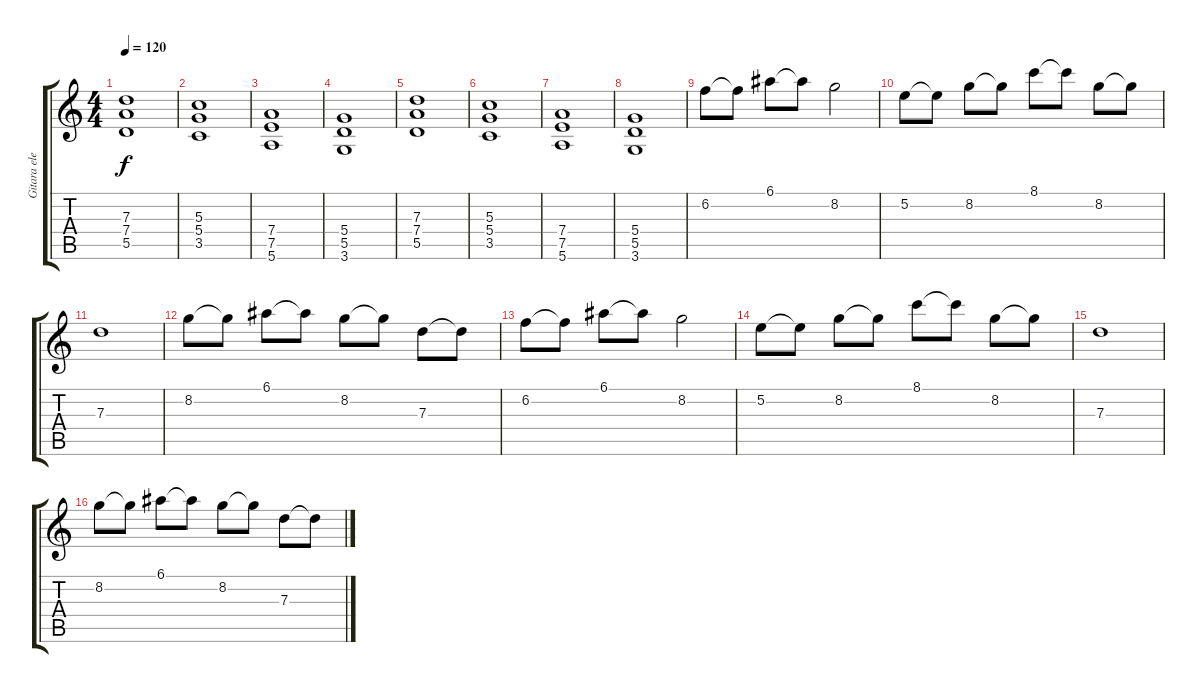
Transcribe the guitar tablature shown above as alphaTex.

\track ("Gitara elektryczna (II)" "Gitara ele") {instrument distortionguitar}
\staff {score tabs}
\tuning (E4 B3 G3 D3 A2 E2) {hide}
\ts (4 4)
\tempo 120
\clef g2
\ks c
(7.3 7.4 5.5).1{dy f} |
(5.3 5.4 3.5).1 |
(7.4 7.5 5.6).1 |
(5.4 5.5 3.6).1 |
(7.3 7.4 5.5).1 |
(5.3 5.4 3.5).1 |
(7.4 7.5 5.6).1 |
(5.4 5.5 3.6).1 |
6.2.8 6.2{t}.8 6.1.8 6.1{t}.8 8.2.2 |
5.2.8 5.2{t}.8 8.2.8 8.2{t}.8 8.1.8 8.1{t}.8 8.2.8 8.2{t}.8 |
7.3.1 |
8.2.8 8.2{t}.8 6.1.8 6.1{t}.8 8.2.8 8.2{t}.8 7.3.8 7.3{t}.8 |
6.2.8 6.2{t}.8 6.1.8 6.1{t}.8 8.2.2 |
5.2.8 5.2{t}.8 8.2.8 8.2{t}.8 8.1.8 8.1{t}.8 8.2.8 8.2{t}.8 |
7.3.1 |
8.2.8 8.2{t}.8 6.1.8 6.1{t}.8 8.2.8 8.2{t}.8 7.3.8 7.3{t}.8
